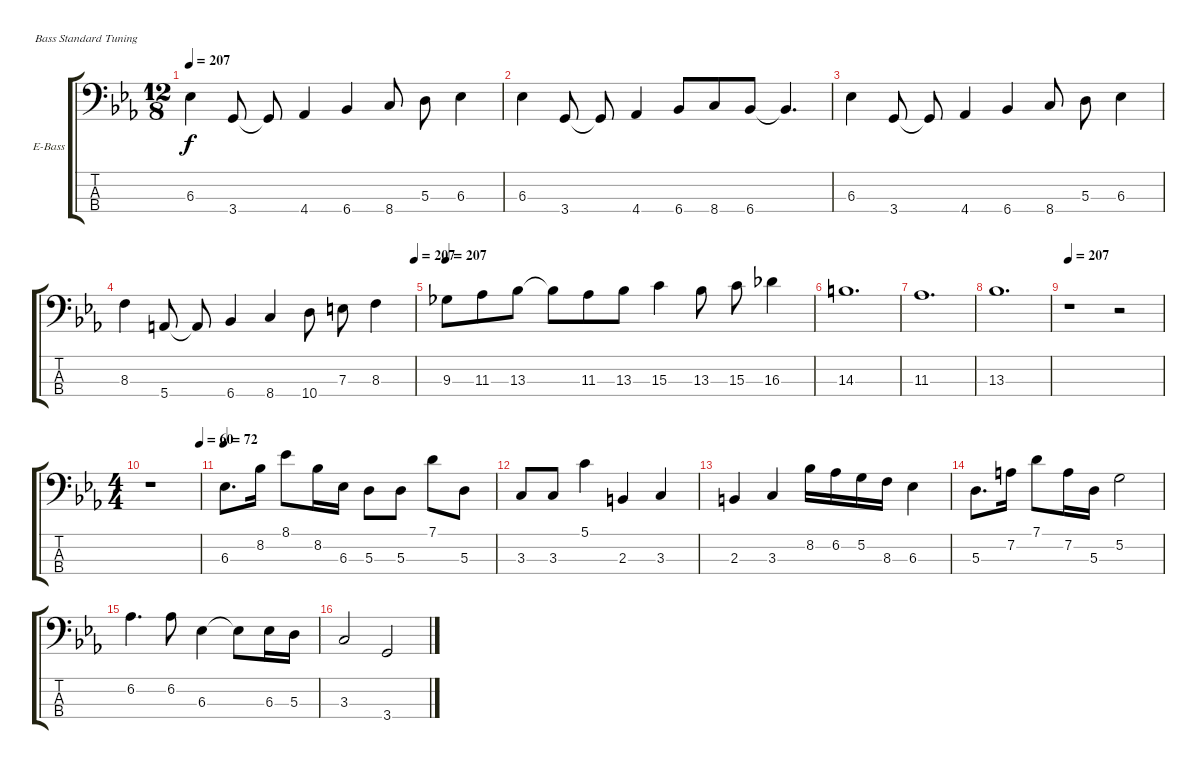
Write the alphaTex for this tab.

\bracketExtendMode groupsimilarinstruments
\firstSystemTrackNameOrientation horizontal
\otherSystemsTrackNameOrientation horizontal
\track ("Bass" "E-Bass") {instrument electricbasspick}
\staff {score tabs}
\tuning (G2 D2 A1 E1)
\ts (12 8)
\tempo 207
\clef f4
\ks eb
6.3.4{dy f} 3.4.8 3.4{t}.8 4.4.4 6.4.4 8.4.8 5.3.8 6.3.4 |
6.3.4 3.4.8 3.4{t}.8 4.4.4 6.4.8 8.4.8 6.4.8 6.4{t}.4{d} |
6.3.4 3.4.8 3.4{t}.8 4.4.4 6.4.4 8.4.8 5.3.8 6.3.4 |
\tempo (207 1)
8.3.4 5.4.8 5.4{t}.8 6.4.4 8.4.4 10.4.8 7.3.8 8.3.4 |
\tempo 207
9.3.8 11.3.8 13.3.8 13.3{t}.8 11.3.8 13.3.8 15.3.4 13.3.8 15.3.8 16.3.4 |
14.3.1{d} |
11.3.1{d} |
13.3.1{d} |
\tempo 207
r.1 r.2 |
\ts (4 4)
\tempo (60 1)
r.1 |
\tempo 72
6.3.8{d} 8.2.16 8.1.8 8.2.16 6.3.16 5.3.8 5.3.8 7.1.8 5.3.8 |
3.3.8 3.3.8 5.1.4 2.3.4 3.3.4 |
2.3.4 3.3.4 8.2.16 6.2.16 5.2.16 8.3.16 6.3.4 |
5.3.8{d} 7.2.16 7.1.8 7.2.16 5.3.16 5.2.2 |
6.2.4{d} 6.2.8 6.3.4 6.3{t}.8 6.3.16 5.3.16 |
3.3.2 3.4.2
